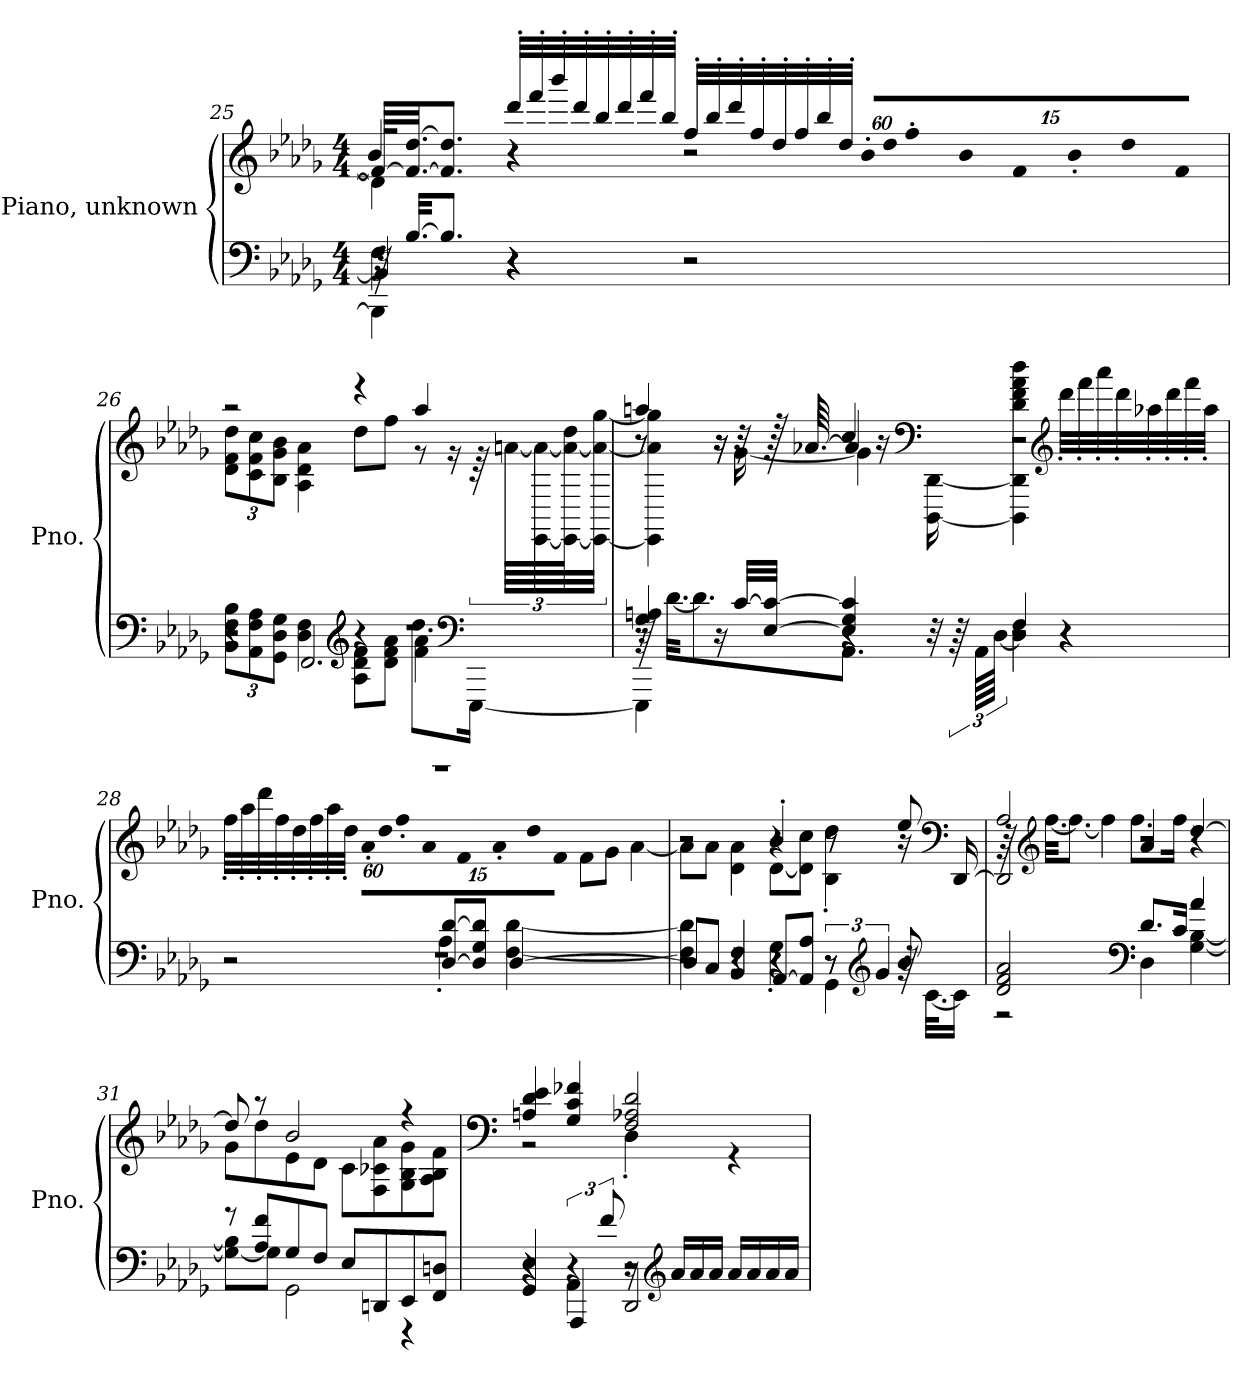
**kern	**kern
*part1	*part1
*staff2	*staff1
*I"Piano, unknown	*
*I'Pno.	*
!!LO:LB:g=z
*clefF4	*clefG2
*k[b-e-a-d-g-]	*k[b-e-a-d-g-]
*M4/4	*M4/4
=25	=25
*^	*^
*	*^	*	*^
*	*	*^	*	*	*
64r	4F\	4BB-/]	4BBB-\]	64f/KLLL_	4b-/	4d-\]
[32.B-/KKL	.	.	.	32.f/_ [32.dd-/JJ	.	.
8.B-/J]	.	.	.	8.f/] 8.dd-/]J	.	.
4r	4r	4r	4r	32ddd-'/LLL	4r	4r
.	.	.	.	32fff'/	.	.
.	.	.	.	32bbb-'/	.	.
.	.	.	.	32ddd-'/	.	.
.	.	.	.	32bb-'/	.	.
.	.	.	.	32ddd-'/	.	.
.	.	.	.	32fff'/	.	.
.	.	.	.	32bb-'/JJJ	.	.
2r	2r	2r	2r	32ff'/LLL	2r	2r
.	.	.	.	32bb-'/	.	.
.	.	.	.	32ddd-'/	.	.
.	.	.	.	32ff'/	.	.
.	.	.	.	32dd-'/	.	.
.	.	.	.	32ff'/	.	.
.	.	.	.	32bb-'/	.	.
.	.	.	.	32dd-'/JJJ	.	.
*	*	*	*	*Xbrackettup	*	*
!	!	!	!	!LO:N:vis=32	!	!
.	.	.	.	1920%53b-'/LLL	.	.
!	!	!	!	!LO:N:vis=32	!	!
.	.	.	.	1920%53dd-/	.	.
.	.	.	.	1920ryy	.	.
!	!	!	!	!LO:N:vis=32	!	!
.	.	.	.	1920%53ff'/	.	.
!	!	!	!	!LO:N:vis=32	!	!
.	.	.	.	1920%53b-/	.	.
!	!	!	!	!LO:N:vis=32	!	!
.	.	.	.	1920%53f/	.	.
.	.	.	.	1920ryy	.	.
!	!	!	!	!LO:N:vis=32	!	!
.	.	.	.	1920%53b-'/	.	.
!	!	!	!	!LO:N:vis=32	!	!
.	.	.	.	1920%53dd-/J	.	.
!	!	!	!	!LO:N:vis=16	!	!
.	.	.	.	1920%107f/JJ	.	.
*	*	*	*	*v	*v	*v
!!LO:LB:g=z
=26	=26	=26	=26	=26
*	*Xbrackettup	*	*	*
*	*	*	*	*^
1r	12BB-\ 12F\ 12B-\L	4r	2r	2r	12d-\ 12f\ 12dd-\L
.	12AA-\ 12F\ 12A-\	.	.	.	12c\ 12f\ 12cc\
.	12GG-\ 12D-\ 12G-\J	.	.	.	12B-\ 12g-\ 12b-\J
.	4D-\ 4F\	2.FF/	.	.	4A-\ 4d-\ 4a-\
*clefG2	*	*	*	*	*
.	8A-\ 8d-\ 8f\L	.	4r	4r	8dd-\L
.	8d-\ 8f\ 8a-\J	.	.	.	8ff\J
.	4f\ 4a-\	.	8.dd-\L	4aa-/	8r
.	.	.	.	.	16r
*clefF4	*	*	*	*	*
*	*	*	*	*	*brackettup
.	.	.	[16EEE-\Jk	.	96r
.	.	.	.	.	[96an\LLLL
.	.	.	.	.	[96EE-\ 96a\_
.	.	.	.	.	96EE-\_ 96a\_ 96dd-\J
.	.	.	.	.	48EE-\_ 48a\_ [48gg-\JJJ
!!LO:LB:g=z
=27	=27	=27	=27	=27	=27
*	*	*	*	*^	*^
4G-/ 4An/	64r	8r	4EEE-\]	4aan/	4EE-\] 4a\] 4gg-\]	8r	8r
.	[32.d-\KKL	.	.	.	.	.	.
.	8.d-\]	.	.	.	.	.	.
.	.	16r	.	.	.	16r	16r
.	.	[32c/LLL	.	.	.	32r	[16g-\
.	.	[32E-/ 32c/_JJJ	.	.	.	128r	.
.	.	.	.	.	.	[64.a-X/	.
4r	8.AA-\J	4E-/] 4G-/ 4c/]	4r	4cc/	8r	4a-/]	4g-\]
.	.	.	.	.	16r	.	.
*	*	*	*	*clefF4	*	*	*
.	32r	.	.	.	[16DDD-\ [16DD-\	.	.
*	*brackettup	*	*	*	*	*	*
.	96r	.	.	.	.	.	.
.	96AA-\LLLL	.	.	.	.	.	.
.	[96D-\JJJJ	.	.	.	.	.	.
2r	4D-\]	4F/	2r	2r	4DDD-\] 4DD-\] 4d-\ 4f\ 4a-\ 4dd-\	2r	2r
*	*	*	*	*clefG2	*	*	*
.	4r	4r	.	.	32ddd-'\LLL	.	.
.	.	.	.	.	32fff'\	.	.
.	.	.	.	.	32aaa-'\	.	.
.	.	.	.	.	32ddd-'\	.	.
.	.	.	.	.	32aa-X'\	.	.
.	.	.	.	.	32ddd-'\	.	.
.	.	.	.	.	32fff'\	.	.
.	.	.	.	.	32aa-'\JJJ	.	.
*	*	*v	*v	*	*	*	*
*	*	*	*	*v	*v	*v
!!LO:LB:g=z
=28	=28	=28	=28	=28
1r	2r	2r	1r	32ff'\LLL
.	.	.	.	32aa-'\
.	.	.	.	32ddd-'\
.	.	.	.	32ff'\
.	.	.	.	32dd-'\
.	.	.	.	32ff'\
.	.	.	.	32aa-'\
.	.	.	.	32dd-'\JJJ
*	*	*	*	*Xbrackettup
!	!	!	!	!LO:N:vis=32
.	.	.	.	1920%53a-'\LLL
!	!	!	!	!LO:N:vis=32
.	.	.	.	1920%53dd-\
.	.	.	.	1920ryy
!	!	!	!	!LO:N:vis=32
.	.	.	.	1920%53ff'\
!	!	!	!	!LO:N:vis=32
.	.	.	.	1920%53a-\
!	!	!	!	!LO:N:vis=32
.	.	.	.	1920%53f\
.	.	.	.	1920ryy
!	!	!	!	!LO:N:vis=32
.	.	.	.	1920%53a-'\
!	!	!	!	!LO:N:vis=32
.	.	.	.	1920%53dd-\J
!	!	!	!	!LO:N:vis=16
.	.	.	.	1920%107f\JJ
.	4A-'\	[8D-/ [8d-/L	.	8f\L
.	.	8D-/] 8G-/ 8d-/]J	.	8g-\J
.	[4F\ [4d-\	[4D-/	.	[4a-\
=29	=29	=29	=29	=29
*	*	*^	*	*^
2r	4F\] 4d-\]	8D-/L]	2r	2r	8a-\L]	2r
.	.	8C/J	.	.	8a-\J	.
.	4r	4BB-/ 4F/	.	.	4d-\ 4a-\	.
4r	4G-'\	[8AA-/L	4r	4b-'/	[8d-\L	4r
.	.	8AA-/] 8A-/J	.	.	8d-\] 8cc\J	.
8r	8r	12r	4GG-\	8r	4B-\' 4dd-\'	8r
*clefG2	*	*	*	*	*	*
.	.	6g-/	.	.	.	.
8b-/	64r	.	.	8ee-/	.	16r
.	[32.c\KLL	.	.	.	.	.
*	*	*	*	*clefF4	*	*
.	16c\JJ]	.	.	.	.	[16DD-/
*	*v	*v	*v	*	*	*
!!LO:LB:g=z	!!	!!
=30	=30	=30	=30	=30
2d-/ 2f/ 2a-/	2r	2A-/	64r	2DD-/]
*	*	*clefG2	*	*
.	.	.	[32.ff\KKL	.
.	.	.	8.ff\J_	.
.	.	.	4ff\]	.
*clefF4	*	*	*	*
8.d-/L	4D-\	4a-/	8.ff\L	2r
16c/Jk	.	.	16ff\Jk	.
4a-/	[4G-\ [4B-\	[4dd-/	4r	.
*	*	*	*v	*v
=31	=31	=31	=31
8r	8G-\_ 8B-\]L	8dd-/]	8g-\L
8A-/ 8f/L	8G-\J]	8r	8dd-\
8G-/	2GG-\	2b-/	8e-\
8F/J	.	.	8d-\J
8E-/L	.	.	8c\L
8DDn/	.	.	8F\ 8c-X\ 8a-\
8EE-/	4r	4r	8G-\ 8B-\ 8g-\
8FF/ 8Dn/J	.	.	8A-\ 8B-\ 8f\J
*v	*v	*	*
!!LO:PB:g=z	!!
=32	=32	=32
*	*clefF4	*
*^	*	*
*	*^	*	*
4GG-/ 4E-/	4r	4r	4An/ 4d-/ 4e-/	2r
6r	4AA-\	4AAA-/	4G-/ 4c/ 4f-X/	.
12f/	.	.	.	.
16r	2r	2DD-/	2F/ 2A-X/ 2d-/	4D-'\
*clefG2	*	*	*	*
16a-/LL	.	.	.	.
16a-/	.	.	.	.
16a-/JJ	.	.	.	.
16a-/LL	.	.	.	4r
16a-/	.	.	.	.
16a-/	.	.	.	.
16a-/JJ	.	.	.	.
*v	*v	*v	*	*
*	*v	*v
=	=
*-	*-
